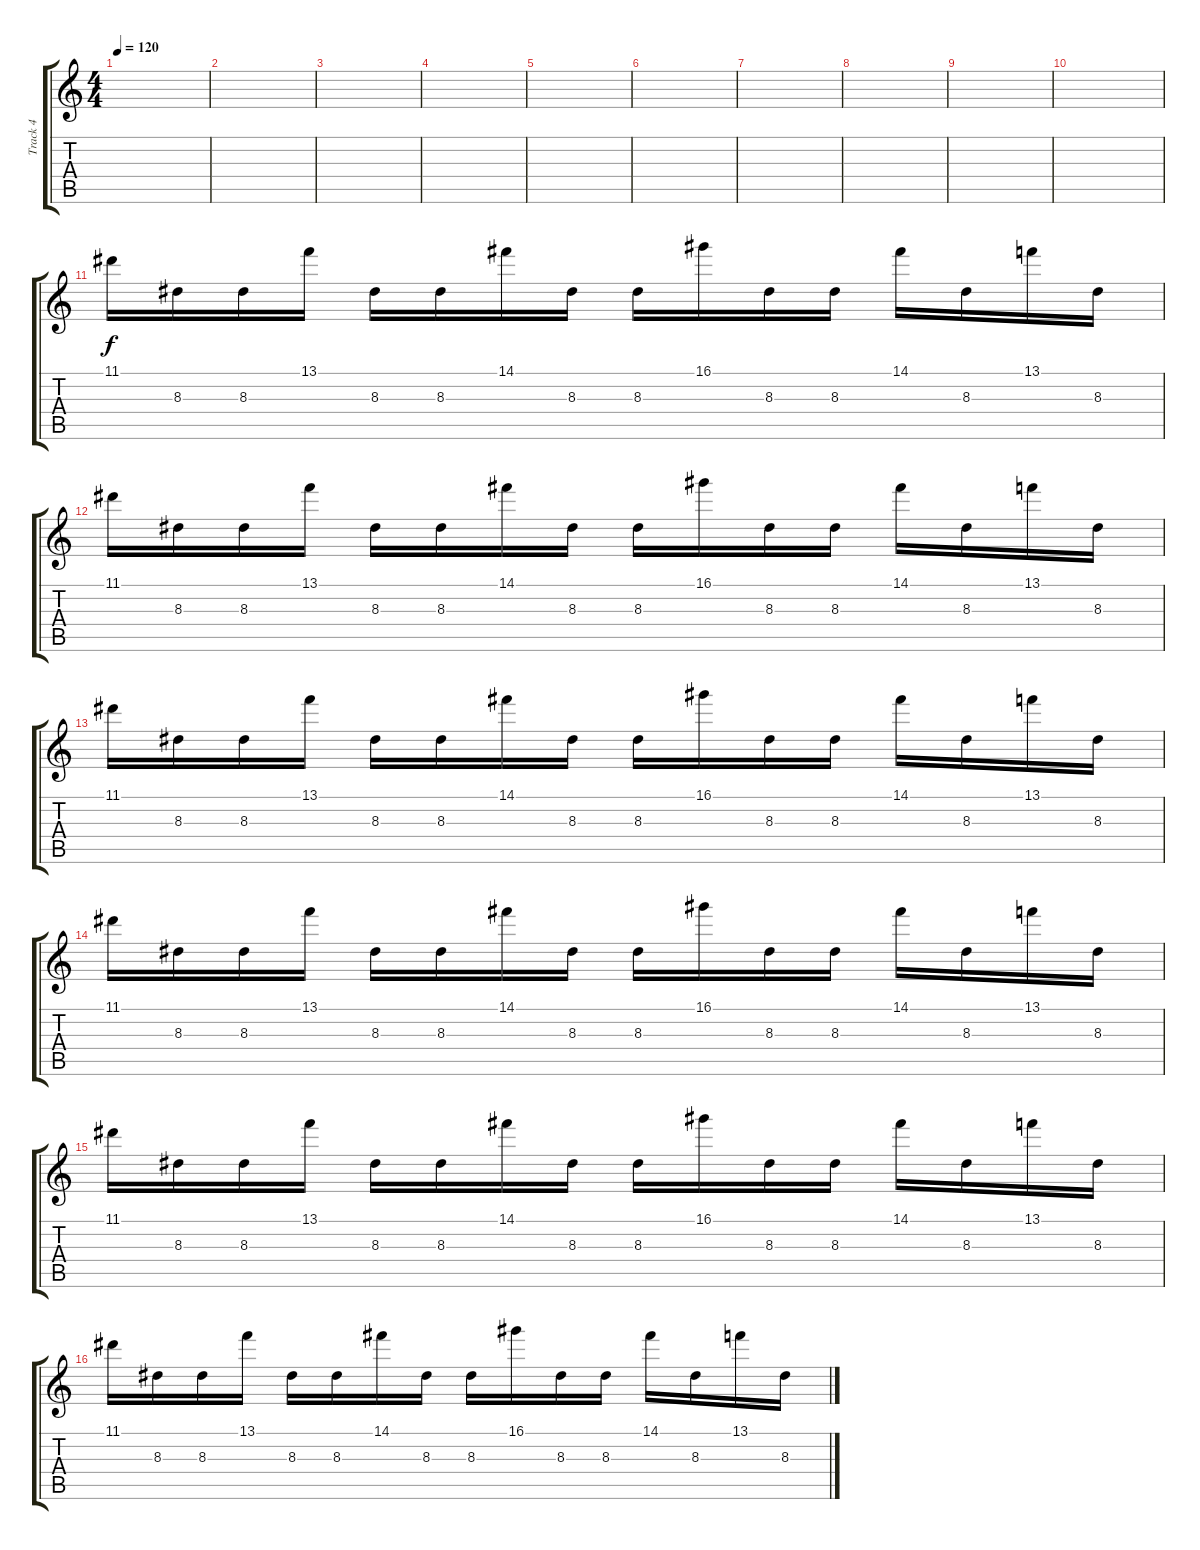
\track ("Track 4" "Track 4") {instrument overdrivenguitar}
\staff {score tabs}
\tuning (E4 B3 G3 D3 A2 E2) {hide}
\ts (4 4)
\tempo 120
\clef g2
\ks c
|
|
|
|
|
|
|
|
|
|
11.1.16 8.3.16 8.3.16 13.1.16 8.3.16 8.3.16 14.1.16 8.3.16 8.3.16 16.1.16 8.3.16 8.3.16 14.1.16 8.3.16 13.1.16 8.3.16 |
11.1.16 8.3.16 8.3.16 13.1.16 8.3.16 8.3.16 14.1.16 8.3.16 8.3.16 16.1.16 8.3.16 8.3.16 14.1.16 8.3.16 13.1.16 8.3.16 |
11.1.16 8.3.16 8.3.16 13.1.16 8.3.16 8.3.16 14.1.16 8.3.16 8.3.16 16.1.16 8.3.16 8.3.16 14.1.16 8.3.16 13.1.16 8.3.16 |
11.1.16 8.3.16 8.3.16 13.1.16 8.3.16 8.3.16 14.1.16 8.3.16 8.3.16 16.1.16 8.3.16 8.3.16 14.1.16 8.3.16 13.1.16 8.3.16 |
11.1.16 8.3.16 8.3.16 13.1.16 8.3.16 8.3.16 14.1.16 8.3.16 8.3.16 16.1.16 8.3.16 8.3.16 14.1.16 8.3.16 13.1.16 8.3.16 |
11.1.16 8.3.16 8.3.16 13.1.16 8.3.16 8.3.16 14.1.16 8.3.16 8.3.16 16.1.16 8.3.16 8.3.16 14.1.16 8.3.16 13.1.16 8.3.16
